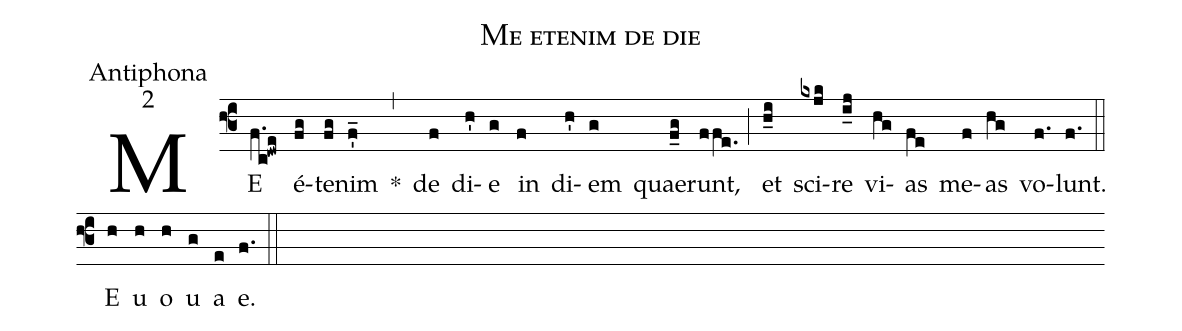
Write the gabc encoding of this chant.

name:Me etenim de die;
office-part:Antiphona;
mode:2;
%%
(f3) ME(f.c!dwe) é(fg)te(fg)nim(f'_) *(,) de(f) di(h')e(g) in(f) di(h')em(g) quae(f_g)runt,(ffe.) (;) et(h_i) sci(kxjk)re(i_j) vi(hg)as(fe) me(f)as(hg) vo(f.)lunt.(f.) (::) <eu>E(h) u(h) o(h) u(g) a(e) e.</eu>(f.) (::)
